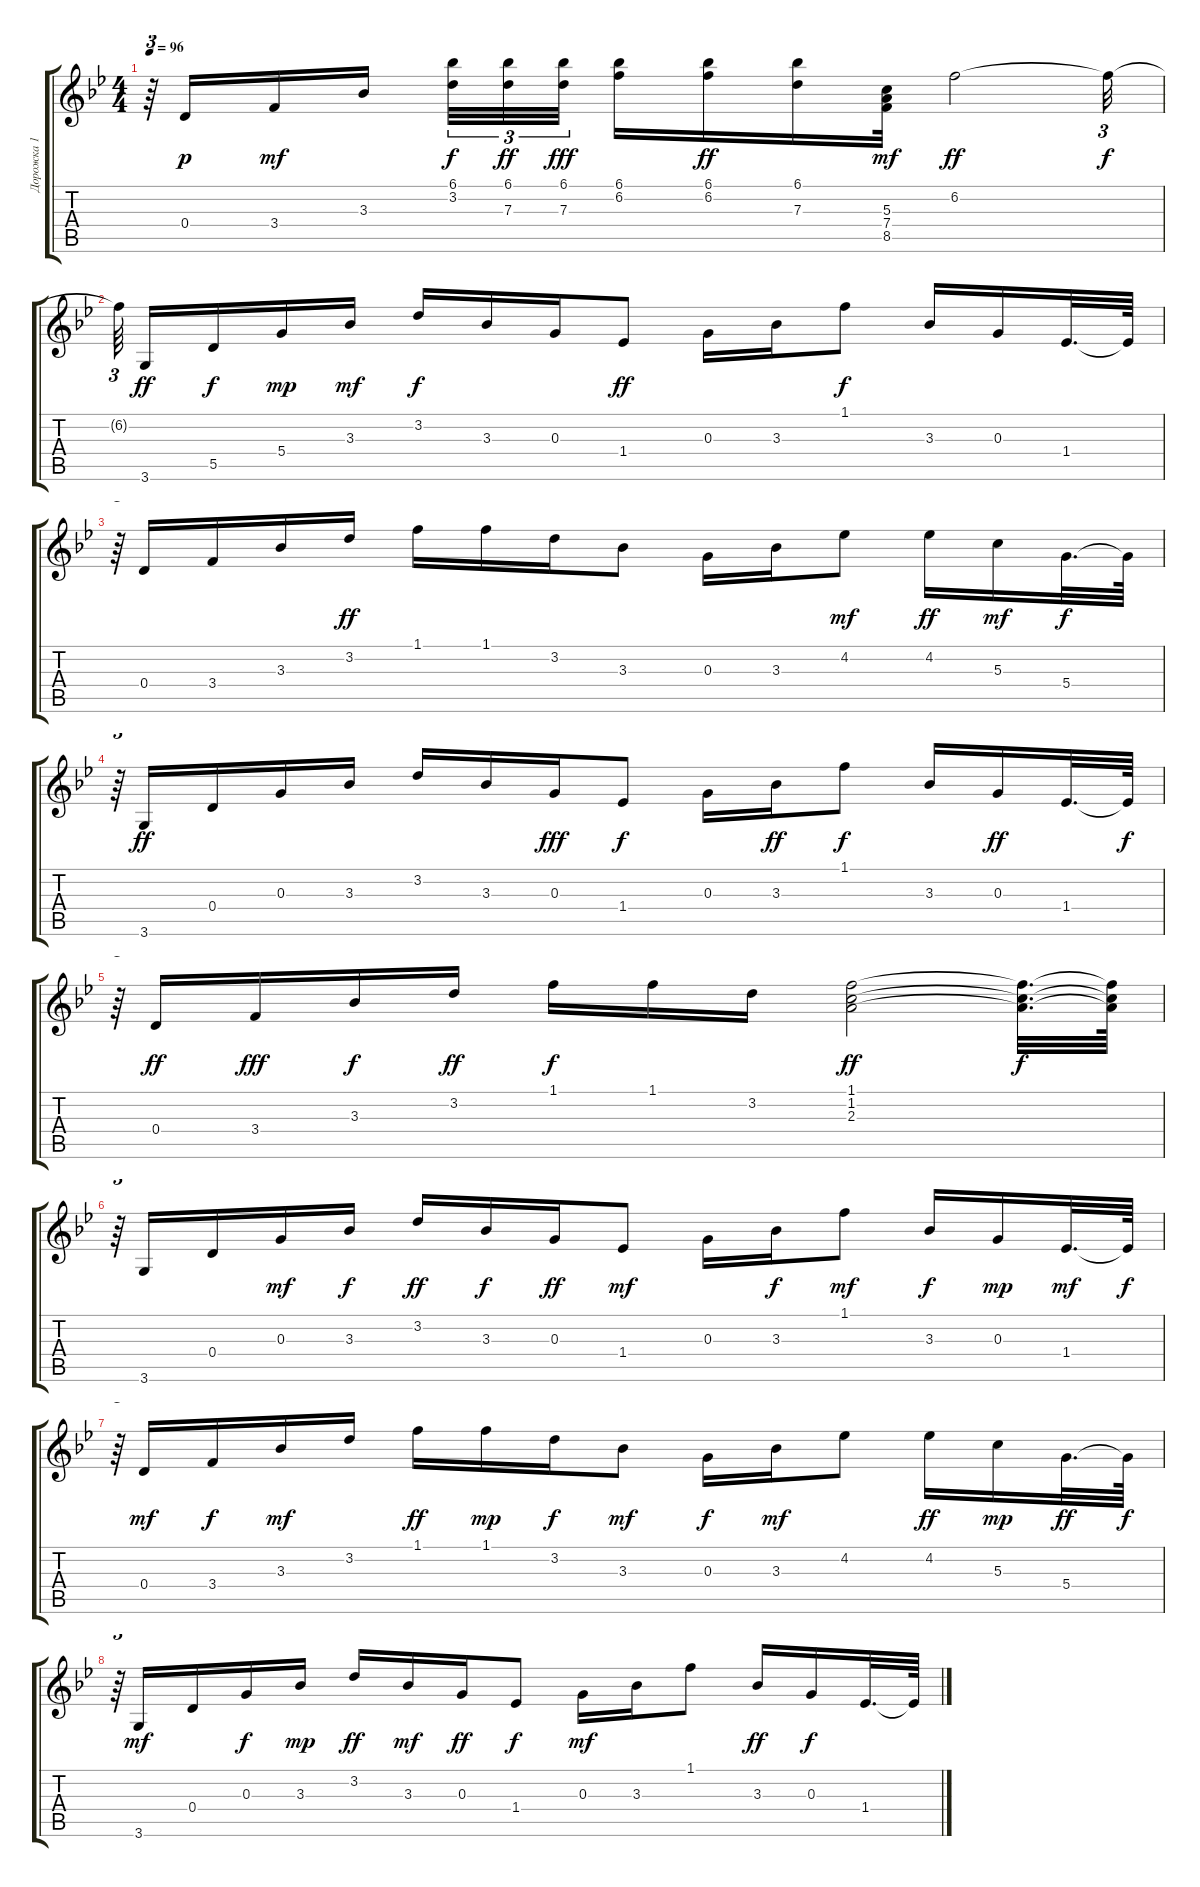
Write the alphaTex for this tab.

\track ("Дорожка 1" "Дорожка 1") {instrument acousticguitarnylon}
\staff {score tabs}
\tuning (E4 B3 G3 D3 A2 E2) {hide}
\ts (4 4)
\tempo 96
\clef g2
\ks bb
r.64{tu (3 2) dy f} 0.4.16{dy p} 3.4.16{dy mf} 3.3.16{beam splitsecondary} (6.1 3.2).32{tu (3 2) dy f} (6.1 7.3).32{tu (3 2) dy ff} (6.1 7.3).32{tu (3 2) dy fff} (6.1 6.2).16 (6.1 6.2).16{dy ff} (6.1 7.3).16 (5.3 7.4 8.5).32{dy mf} 6.2.2{dy ff} 6.2{t}.32{tu (3 2) dy f} |
6.2{t}.64{tu (3 2) beam splitsecondary} 3.6.16{dy ff} 5.5.16{dy f} 5.4.16{dy mp} 3.3.16{dy mf} 3.2.16{dy f} 3.3.16 0.3.16 1.4.8{dy ff} 0.3.16 3.3.16 1.1.8{dy f} 3.3.16 0.3.16 1.4.32{d} 1.4{t}.64 |
r.64{tu (3 2)} 0.4.16 3.4.16 3.3.16 3.2.16{dy ff} 1.1.16 1.1.16 3.2.16 3.3.8 0.3.16 3.3.16 4.2.8{dy mf} 4.2.16{dy ff} 5.3.16{dy mf} 5.4.32{d dy f} 5.4{t}.64 |
r.64{tu (3 2)} 3.6.16{dy ff} 0.4.16 0.3.16 3.3.16 3.2.16 3.3.16 0.3.16{dy fff} 1.4.8{dy f} 0.3.16 3.3.16{dy ff} 1.1.8{dy f} 3.3.16 0.3.16{dy ff} 1.4.32{d} 1.4{t}.64{dy f} |
r.64{tu (3 2)} 0.4.16{dy ff} 3.4.16{dy fff} 3.3.16{dy f} 3.2.16{dy ff} 1.1.16{dy f} 1.1.16 3.2.16 (1.1 1.2 2.3).2{dy ff} (1.1{t} 1.2{t} 2.3{t}).32{d dy f} (1.1{t} 1.2{t} 2.3{t}).64 |
r.64{tu (3 2)} 3.6.16 0.4.16 0.3.16{dy mf} 3.3.16{dy f} 3.2.16{dy ff} 3.3.16{dy f} 0.3.16{dy ff} 1.4.8{dy mf} 0.3.16 3.3.16{dy f} 1.1.8{dy mf} 3.3.16{dy f} 0.3.16{dy mp} 1.4.32{d dy mf} 1.4{t}.64{dy f} |
r.64{tu (3 2)} 0.4.16{dy mf} 3.4.16{dy f} 3.3.16{dy mf} 3.2.16 1.1.16{dy ff} 1.1.16{dy mp} 3.2.16{dy f} 3.3.8{dy mf} 0.3.16{dy f} 3.3.16{dy mf} 4.2.8 4.2.16{dy ff} 5.3.16{dy mp} 5.4.32{d dy ff} 5.4{t}.64{dy f} |
r.64{tu (3 2)} 3.6.16{dy mf} 0.4.16 0.3.16{dy f} 3.3.16{dy mp} 3.2.16{dy ff} 3.3.16{dy mf} 0.3.16{dy ff} 1.4.8{dy f} 0.3.16{dy mf} 3.3.16 1.1.8 3.3.16{dy ff} 0.3.16{dy f} 1.4.32{d} 1.4{t}.64
